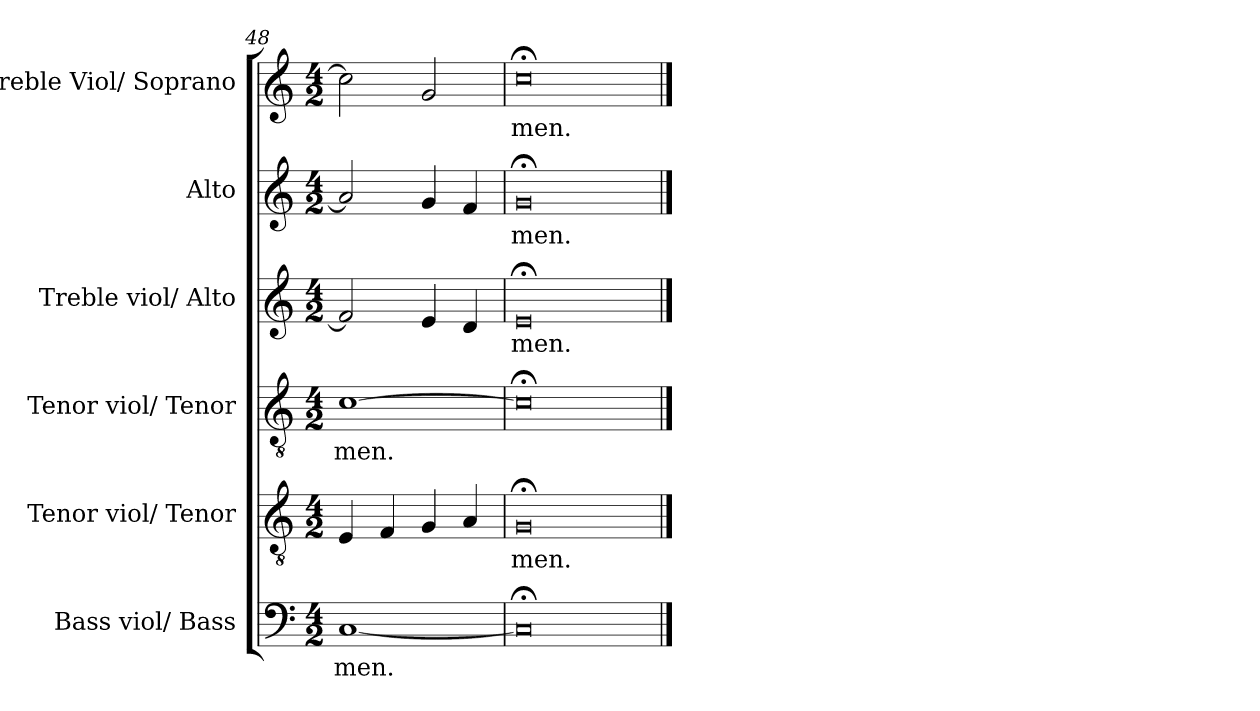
**kern	**text	**kern	**text	**kern	**text	**kern	**text	**kern	**text	**kern	**text
*part6	*part6	*part5	*part5	*part4	*part4	*part3	*part3	*part2	*part2	*part1	*part1
*staff6	*staff6	*staff5	*staff5	*staff4	*staff4	*staff3	*staff3	*staff2	*staff2	*staff1	*staff1
*I"Bass viol/ Bass	*	*I"Tenor viol/ Tenor	*	*I"Tenor viol/ Tenor	*	*I"Treble viol/ Alto	*	*I"Alto	*	*I"Treble Viol/ Soprano	*
*I'B.V./B.	*	*I'T.V./T.	*	*I'T.V./T.	*	*I'Tr.V./A.	*	*	*	*I'Tr. V./S.	*
*clefF4	*	*clefGv2	*	*clefGv2	*	*clefG2	*	*clefG2	*	*clefG2	*
*	*	*ITrd7c12	*	*ITrd7c12	*	*	*	*	*	*	*
*k[]	*	*k[]	*	*k[]	*	*k[]	*	*k[]	*	*k[]	*
*C:	*	*C:	*	*C:	*	*C:	*	*C:	*	*C:	*
*M4/2	*	*M4/2	*	*M4/2	*	*M4/2	*	*M4/2	*	*M4/2	*
=48	=48	=48	=48	=48	=48	=48	=48	=48	=48	=48	=48
!	!LO:LY:b:color=#000000	!	!	!	!	!	!	!	!	!	!
!	!	!	!	!	!LO:LY:b:color=#000000	!	!	!	!	!	!
[1Ci	-men.	4EEi/	.	[1Ci	-men.	2fi/]	.	2ai/]	.	2cci\]	.
.	.	4FFi/	.	.	.	.	.	.	.	.	.
.	.	4GGi/	.	.	.	4ei/	.	4gi/	.	2gi/	.
.	.	4AAi/	.	.	.	4di/	.	4fi/	.	.	.
=49	=49	=49	=49	=49	=49	=49	=49	=49	=49	=49	=49
!	!	!	!LO:LY:b:color=#000000	!	!	!	!	!	!	!	!
!	!	!	!	!	!	!	!LO:LY:b:color=#000000	!	!	!	!
!	!	!	!	!	!	!	!	!	!LO:LY:b:color=#000000	!	!
!	!	!	!	!	!	!	!	!	!	!	!LO:LY:b:color=#000000
0C;i]	.	0GG;i	-men.	0C;i]	.	0e;i	-men.	0g;i	-men.	0cc;i	-men.
==	==	==	==	==	==	==	==	==	==	==	==
*-	*-	*-	*-	*-	*-	*-	*-	*-	*-	*-	*-
